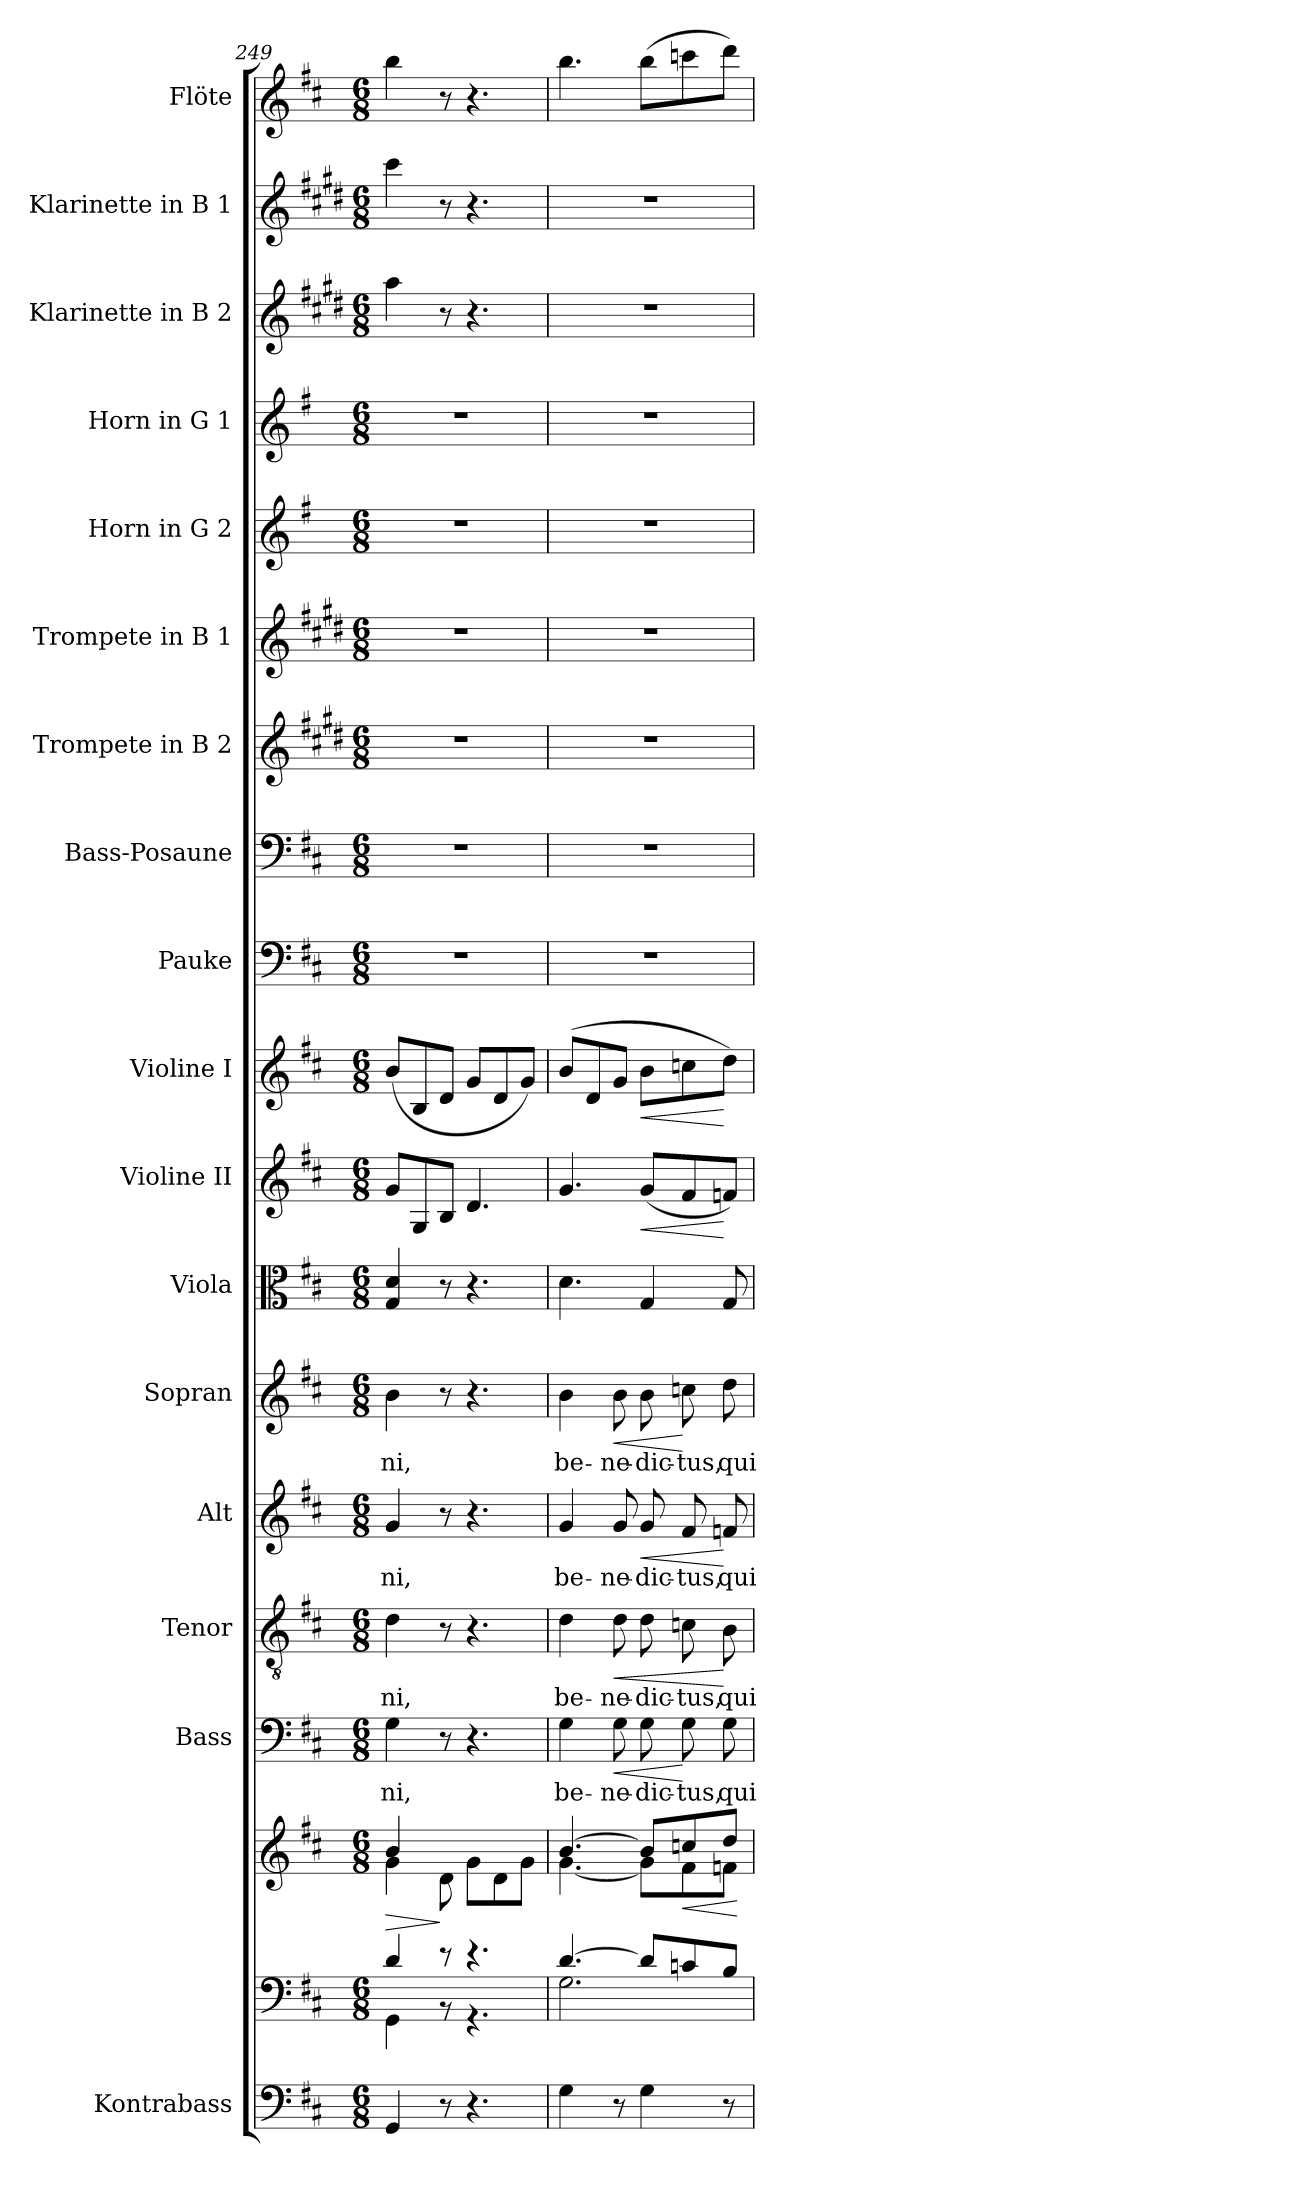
**kern	**kern	**kern	**dynam	**kern	**text	**dynam	**kern	**text	**dynam	**kern	**text	**dynam	**kern	**text	**dynam	**kern	**kern	**dynam	**kern	**dynam	**kern	**kern	**kern	**kern	**kern	**kern	**kern	**kern	**kern
*part18	*part17	*part17	*part17	*part16	*part16	*part16	*part15	*part15	*part15	*part14	*part14	*part14	*part13	*part13	*part13	*part12	*part11	*part11	*part10	*part10	*part9	*part8	*part7	*part6	*part5	*part4	*part3	*part2	*part1
*staff19	*staff18	*staff17	*staff17/18	*staff16	*staff16	*staff16	*staff15	*staff15	*staff15	*staff14	*staff14	*staff14	*staff13	*staff13	*staff13	*staff12	*staff11	*staff11	*staff10	*staff10	*staff9	*staff8	*staff7	*staff6	*staff5	*staff4	*staff3	*staff2	*staff1
*I"Kontrabass	*	*	*	*I"Bass	*	*	*I"Tenor	*	*	*I"Alt	*	*	*I"Sopran	*	*	*I"Viola	*I"Violine II	*	*I"Violine I	*	*I"Pauke	*I"Bass-Posaune	*I"Trompete in B 2	*I"Trompete in B 1	*I"Horn in G 2	*I"Horn in G 1	*I"Klarinette in B 2	*I"Klarinette in B 1	*I"Flöte
*I'Kb.	*	*	*	*I'B	*	*	*I'T	*	*	*I'A	*	*	*I'S	*	*	*I'Vla.	*I'Vl. II	*	*I'Vl. I	*	*I'Pk.	*I'B. Pos.	*	*	*I'Hrn. 2	*I'Hrn. 1	*	*	*I'Fl.
*clefF4	*clefF4	*clefG2	*	*clefF4	*	*	*clefGv2	*	*	*clefG2	*	*	*clefG2	*	*	*clefC3	*clefG2	*	*clefG2	*	*clefF4	*clefF4	*clefG2	*clefG2	*clefG2	*clefG2	*clefG2	*clefG2	*clefG2
*ITrd7c12	*	*	*	*	*	*	*	*	*	*	*	*	*	*	*	*	*	*	*	*	*	*	*ITrd1c2	*ITrd1c2	*ITrd3c5	*ITrd3c5	*ITrd1c2	*ITrd1c2	*
*k[f#c#]	*k[f#c#]	*k[f#c#]	*	*k[f#c#]	*	*	*k[f#c#]	*	*	*k[f#c#]	*	*	*k[f#c#]	*	*	*k[f#c#]	*k[f#c#]	*	*k[f#c#]	*	*k[f#c#]	*k[f#c#]	*k[f#c#]	*k[f#c#]	*k[f#c#]	*k[f#c#]	*k[f#c#]	*k[f#c#]	*k[f#c#]
*D:	*D:	*D:	*	*D:	*	*	*D:	*	*	*D:	*	*	*D:	*	*	*D:	*D:	*	*D:	*	*D:	*D:	*D:	*D:	*D:	*D:	*D:	*D:	*D:
*M6/8	*M6/8	*M6/8	*	*M6/8	*	*	*M6/8	*	*	*M6/8	*	*	*M6/8	*	*	*M6/8	*M6/8	*	*M6/8	*	*M6/8	*M6/8	*M6/8	*M6/8	*M6/8	*M6/8	*M6/8	*M6/8	*M6/8
=249	=249	=249	=249	=249	=249	=249	=249	=249	=249	=249	=249	=249	=249	=249	=249	=249	=249	=249	=249	=249	=249	=249	=249	=249	=249	=249	=249	=249	=249
*	*^	*	*	*	*	*	*	*	*	*	*	*	*	*	*	*	*	*	*	*	*	*	*	*	*	*	*	*	*
!	!	!	!	!LO:HP:b	!	!LO:LY:b	!	!	!LO:LY:b	!	!	!LO:LY:b	!	!	!LO:LY:b	!	!	!	!	!	!	!	!	!	!	!	!	!	!	!
*	*	*	*^	*	*	*	*	*	*	*	*	*	*	*	*	*	*	*	*	*	*	*	*	*	*	*	*	*	*	*
4GGG/	4d/	4GG\	4b/	4g\	>	4G\	-ni,	.	4d\	-ni,	.	4g/	-ni,	.	4b\	-ni,	.	4G/ 4d/	8g/L	.	(<8b/L	.	2.r	2.r	2.r	2.r	2.r	2.r	4gg\	4bb\	4bb\
.	.	.	.	.	.	.	.	.	.	.	.	.	.	.	.	.	.	.	8G/	.	8B/	.	.	.	.	.	.	.	.	.	.
8r	8r	8r	2ryy	8d\	]	8r	.	.	8r	.	.	8r	.	.	8r	.	.	8r	8B/J	.	8d/J	.	.	.	.	.	.	.	8r	8r	8r
4.r	4.r	4.r	.	8g\L	.	4.r	.	.	4.r	.	.	4.r	.	.	4.r	.	.	4.r	4.d/	.	8g/L	.	.	.	.	.	.	.	4.r	4.r	4.r
.	.	.	.	8d\	.	.	.	.	.	.	.	.	.	.	.	.	.	.	.	.	8d/	.	.	.	.	.	.	.	.	.	.
.	.	.	.	8g\J	.	.	.	.	.	.	.	.	.	.	.	.	.	.	.	.	8g/J)	.	.	.	.	.	.	.	.	.	.
=250	=250	=250	=250	=250	=250	=250	=250	=250	=250	=250	=250	=250	=250	=250	=250	=250	=250	=250	=250	=250	=250	=250	=250	=250	=250	=250	=250	=250	=250	=250	=250
!	!	!	!	!	!	!	!LO:LY:b	!	!	!LO:LY:b	!	!	!LO:LY:b	!	!	!LO:LY:b	!	!	!	!	!	!	!	!	!	!	!	!	!	!	!
4GG\	[>4.d/	2.G\	[>4.b/	[<4.g\	.	4G\	be-	.	4d\	be-	.	4g/	be-	.	4b\	be-	.	4.d\	4.g/	.	(>8b/L	.	2.r	2.r	2.r	2.r	2.r	2.r	2.r	2.r	4.bb\
.	.	.	.	.	.	.	.	.	.	.	.	.	.	.	.	.	.	.	.	.	8d/	.	.	.	.	.	.	.	.	.	.
!	!	!	!	!	!	!	!LO:LY:b	!LO:HP:b	!	!LO:LY:b	!LO:HP:b	!	!LO:LY:b	!	!	!LO:LY:b	!LO:HP:b	!	!	!	!	!	!	!	!	!	!	!	!	!	!
8r	.	.	.	.	.	8G\	-ne-	<	8d\	-ne-	<	8g/	-ne-	.	8b\	-ne-	<	.	.	.	8g/J	.	.	.	.	.	.	.	.	.	.
!	!	!	!	!	!	!	!LO:LY:b	!	!	!LO:LY:b	!	!	!LO:LY:b	!LO:HP:b	!	!LO:LY:b	!	!	!	!LO:HP:b	!	!LO:HP:b	!	!	!	!	!	!	!	!	!
4GG\	8d/L]	.	8b/L]	8g\L]	.	8G\	-dic-	.	8d\	-dic-	.	8g/	-dic-	<	8b\	-dic-	.	4G/	(<8g/L	<	8b\L	<	.	.	.	.	.	.	.	.	(>8bb\L
!	!	!	!	!	!LO:HP:b	!	!LO:LY:b	!	!	!LO:LY:b	!	!	!LO:LY:b	!	!	!LO:LY:b	!	!	!	!	!	!	!	!	!	!	!	!	!	!	!
.	8cn/	.	8ccn/	8f#\	<	8G\	-tus,	[	8cn\	-tus,	.	8f#/	-tus,	.	8ccn\	-tus,	[	.	8f#/	.	8ccn\	.	.	.	.	.	.	.	.	.	8cccn\
!	!	!	!	!	!	!	!LO:LY:b	!	!	!LO:LY:b	!	!	!LO:LY:b	!	!	!LO:LY:b	!	!	!	!	!	!	!	!	!	!	!	!	!	!	!
8r	8B/J	.	8dd/J	8fn\J	.	8G\	qui	.	8B\	qui	[	8fn/	qui	[	8dd\	qui	.	8G/	8fn/J)	[	8dd\J)	[	.	.	.	.	.	.	.	.	8ddd\J)
*	*v	*v	*	*	*	*	*	*	*	*	*	*	*	*	*	*	*	*	*	*	*	*	*	*	*	*	*	*	*	*	*
*	*	*v	*v	*	*	*	*	*	*	*	*	*	*	*	*	*	*	*	*	*	*	*	*	*	*	*	*	*	*	*
.	.	.	[	.	.	.	.	.	.	.	.	.	.	.	.	.	.	.	.	.	.	.	.	.	.	.	.	.	.
=	=	=	=	=	=	=	=	=	=	=	=	=	=	=	=	=	=	=	=	=	=	=	=	=	=	=	=	=	=
*-	*-	*-	*-	*-	*-	*-	*-	*-	*-	*-	*-	*-	*-	*-	*-	*-	*-	*-	*-	*-	*-	*-	*-	*-	*-	*-	*-	*-	*-
